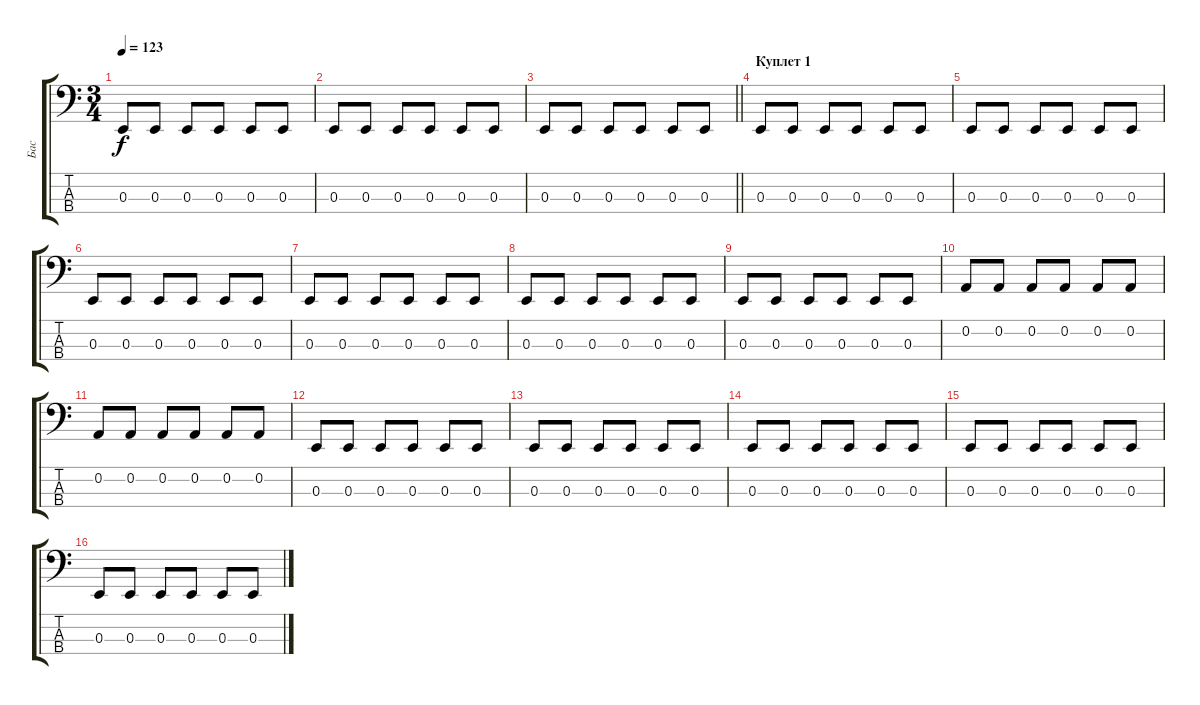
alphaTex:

\track ("Бас" "Бас") {instrument electricbasspick}
\staff {score tabs}
\tuning (D2 A1 E1 B0) {hide}
\ts (3 4)
\tempo 123
\clef f4
\ks c
0.3.8{dy f} 0.3.8 0.3.8 0.3.8 0.3.8 0.3.8 |
0.3.8 0.3.8 0.3.8 0.3.8 0.3.8 0.3.8 |
\barLineRight lightlight
0.3.8 0.3.8 0.3.8 0.3.8 0.3.8 0.3.8 |
\section ("" "Куплет 1")
0.3.8 0.3.8 0.3.8 0.3.8 0.3.8 0.3.8 |
0.3.8 0.3.8 0.3.8 0.3.8 0.3.8 0.3.8 |
0.3.8 0.3.8 0.3.8 0.3.8 0.3.8 0.3.8 |
0.3.8 0.3.8 0.3.8 0.3.8 0.3.8 0.3.8 |
0.3.8 0.3.8 0.3.8 0.3.8 0.3.8 0.3.8 |
0.3.8 0.3.8 0.3.8 0.3.8 0.3.8 0.3.8 |
0.2.8 0.2.8 0.2.8 0.2.8 0.2.8 0.2.8 |
0.2.8 0.2.8 0.2.8 0.2.8 0.2.8 0.2.8 |
0.3.8 0.3.8 0.3.8 0.3.8 0.3.8 0.3.8 |
0.3.8 0.3.8 0.3.8 0.3.8 0.3.8 0.3.8 |
0.3.8 0.3.8 0.3.8 0.3.8 0.3.8 0.3.8 |
0.3.8 0.3.8 0.3.8 0.3.8 0.3.8 0.3.8 |
0.3.8 0.3.8 0.3.8 0.3.8 0.3.8 0.3.8
